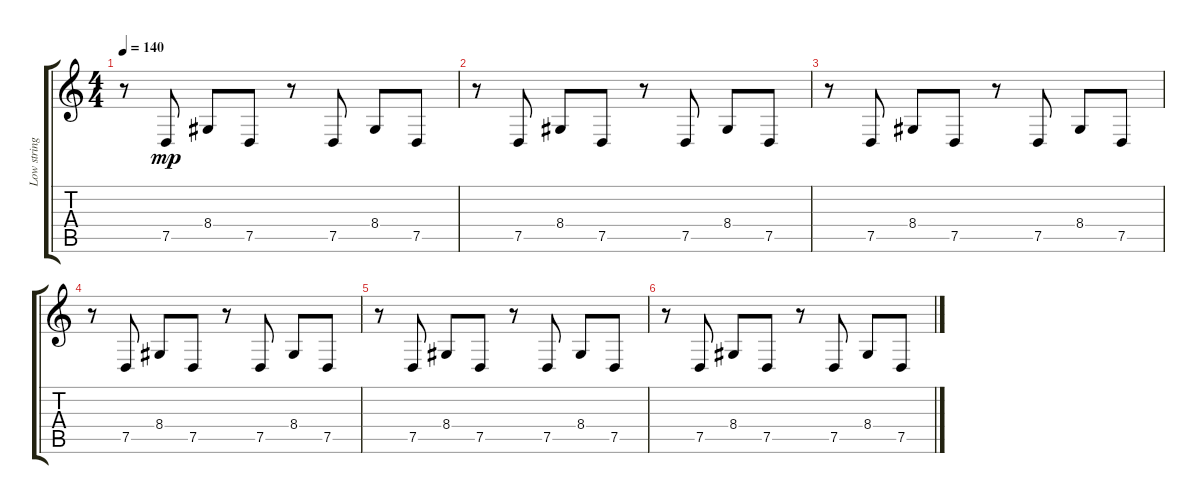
\track ("Low strings" "Low string") {instrument cello}
\staff {score tabs}
\tuning (D4 A3 F3 C3 G2 C2) {hide}
\ts (4 4)
\tempo 140
\clef g2
\ks c
r.8{dy mp} 7.5.8 8.4.8 7.5.8 r.8 7.5.8 8.4.8 7.5.8 |
r.8 7.5.8 8.4.8 7.5.8 r.8 7.5.8 8.4.8 7.5.8 |
r.8 7.5.8 8.4.8 7.5.8 r.8 7.5.8 8.4.8 7.5.8 |
r.8 7.5.8 8.4.8 7.5.8 r.8 7.5.8 8.4.8 7.5.8 |
r.8 7.5.8 8.4.8 7.5.8 r.8 7.5.8 8.4.8 7.5.8 |
r.8 7.5.8 8.4.8 7.5.8 r.8 7.5.8 8.4.8 7.5.8
